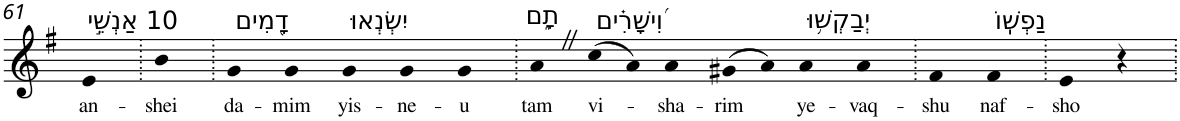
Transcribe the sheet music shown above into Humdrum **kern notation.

**kern	**text
*part1	*part1
*staff1	*staff1
*I"Piano	*
*I'Pno	*
!!LO:PB:g=z
*clefG2	*
*k[f#]	*
*G:	*
=61	=61
!LO:TX:a:t=10 אַנְשֵׁ֣י	!
!	!LO:LY:b
4e	an-
=62.	=62.
!	!LO:LY:b
4b	-shei
=63.	=63.
!LO:TX:a:t=דָ֭מִים	!
!	!LO:LY:b
4g	da-
!	!LO:LY:b
4g	-mim
!LO:TX:a:t=יִשְׂנְאוּ	!
!	!LO:LY:b
4g	yis-
!	!LO:LY:b
4g	-ne-
!	!LO:LY:b
4g	-u
=64.	=64.
!LO:TX:a:t=תָ֑ם	!
!	!LO:LY:b
4aZ	tam
!LO:TX:a:t=וִ֝ישָׁרִ֗ים	!
!	!LO:LY:b
(>8cc	vi-
8a)	.
!	!LO:LY:b
4a	-sha-
!	!LO:LY:b
(>8g#X	-rim
8a)	.
!LO:TX:a:t=יְבַקְשׁ֥וּ	!
!	!LO:LY:b
4a	ye-
!	!LO:LY:b
4a	-vaq-
=65.	=65.
!	!LO:LY:b
4f#	-shu
!LO:TX:a:t=נַפְשֽׁוֹ	!
!	!LO:LY:b
4f#	naf-
=66.	=66.
!	!LO:LY:b
4e	-sho
4r	.
=.	=.
*-	*-
